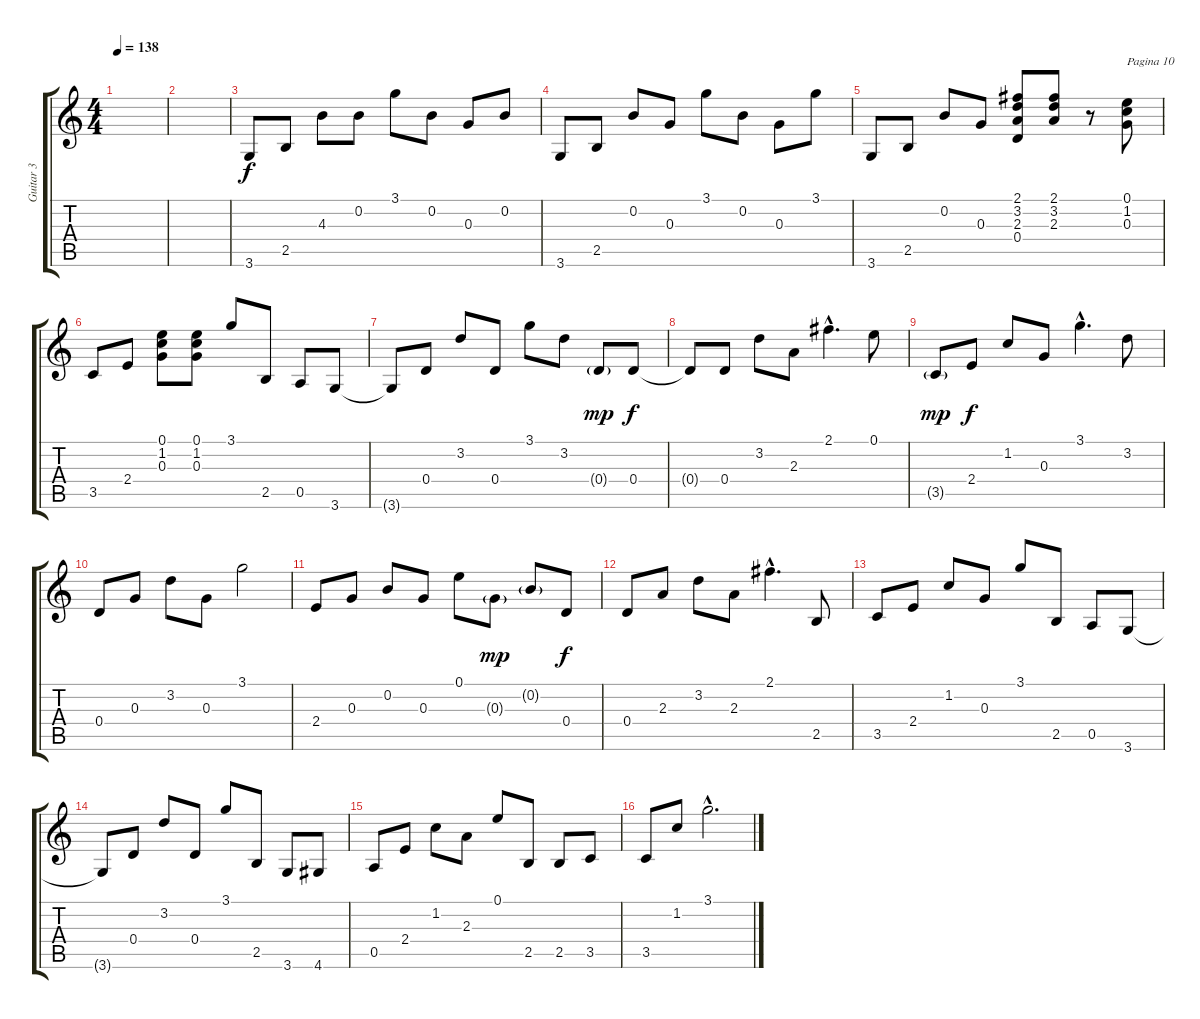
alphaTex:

\track ("Guitar 3" "Guitar 3") {instrument acousticguitarnylon}
\staff {score tabs}
\tuning (E4 B3 G3 D3 A2 E2) {hide}
\ts (4 4)
\tempo 138
\clef g2
\ks c
|
|
3.6.8 2.5.8 4.3.8 0.2.8 3.1.8 0.2.8 0.3.8 0.2.8 |
3.6.8 2.5.8 0.2.8 0.3.8 3.1.8 0.2.8 0.3.8 3.1.8 |
3.6.8 2.5.8 0.2.8 0.3.8 (2.1 3.2 2.3 0.4).8 (2.1 3.2 2.3).8 r.8 (0.1 1.2 0.3).8{txt "Pagina 10"} |
3.5.8 2.4.8 (0.1 1.2 0.3).8 (0.1 1.2 0.3).8 3.1.8 2.5.8 0.5.8 3.6.8 |
3.6{t}.8 0.4.8 3.2.8 0.4.8 3.1.8 3.2.8 0.4{g}.8{dy mp} 0.4.8{dy f} |
0.4{t}.8 0.4.8 3.2.8 2.3.8 2.1{hac}.4{d} 0.1.8 |
3.5{g}.8{dy mp} 2.4.8{dy f} 1.2.8 0.3.8 3.1{hac}.4{d} 3.2.8 |
0.4.8 0.3.8 3.2.8 0.3.8 3.1.2 |
2.4.8 0.3.8 0.2.8 0.3.8 0.1.8 0.3{g}.8{dy mp} 0.2{g}.8 0.4.8{dy f} |
0.4.8 2.3.8 3.2.8 2.3.8 2.1{hac}.4{d} 2.5.8 |
3.5.8 2.4.8 1.2.8 0.3.8 3.1.8 2.5.8 0.5.8 3.6.8 |
3.6{t}.8 0.4.8 3.2.8 0.4.8 3.1.8 2.5.8 3.6.8 4.6.8 |
0.5.8 2.4.8 1.2.8 2.3.8 0.1.8 2.5.8 2.5.8 3.5.8 |
3.5.8 1.2.8 3.1{hac}.2{d}
